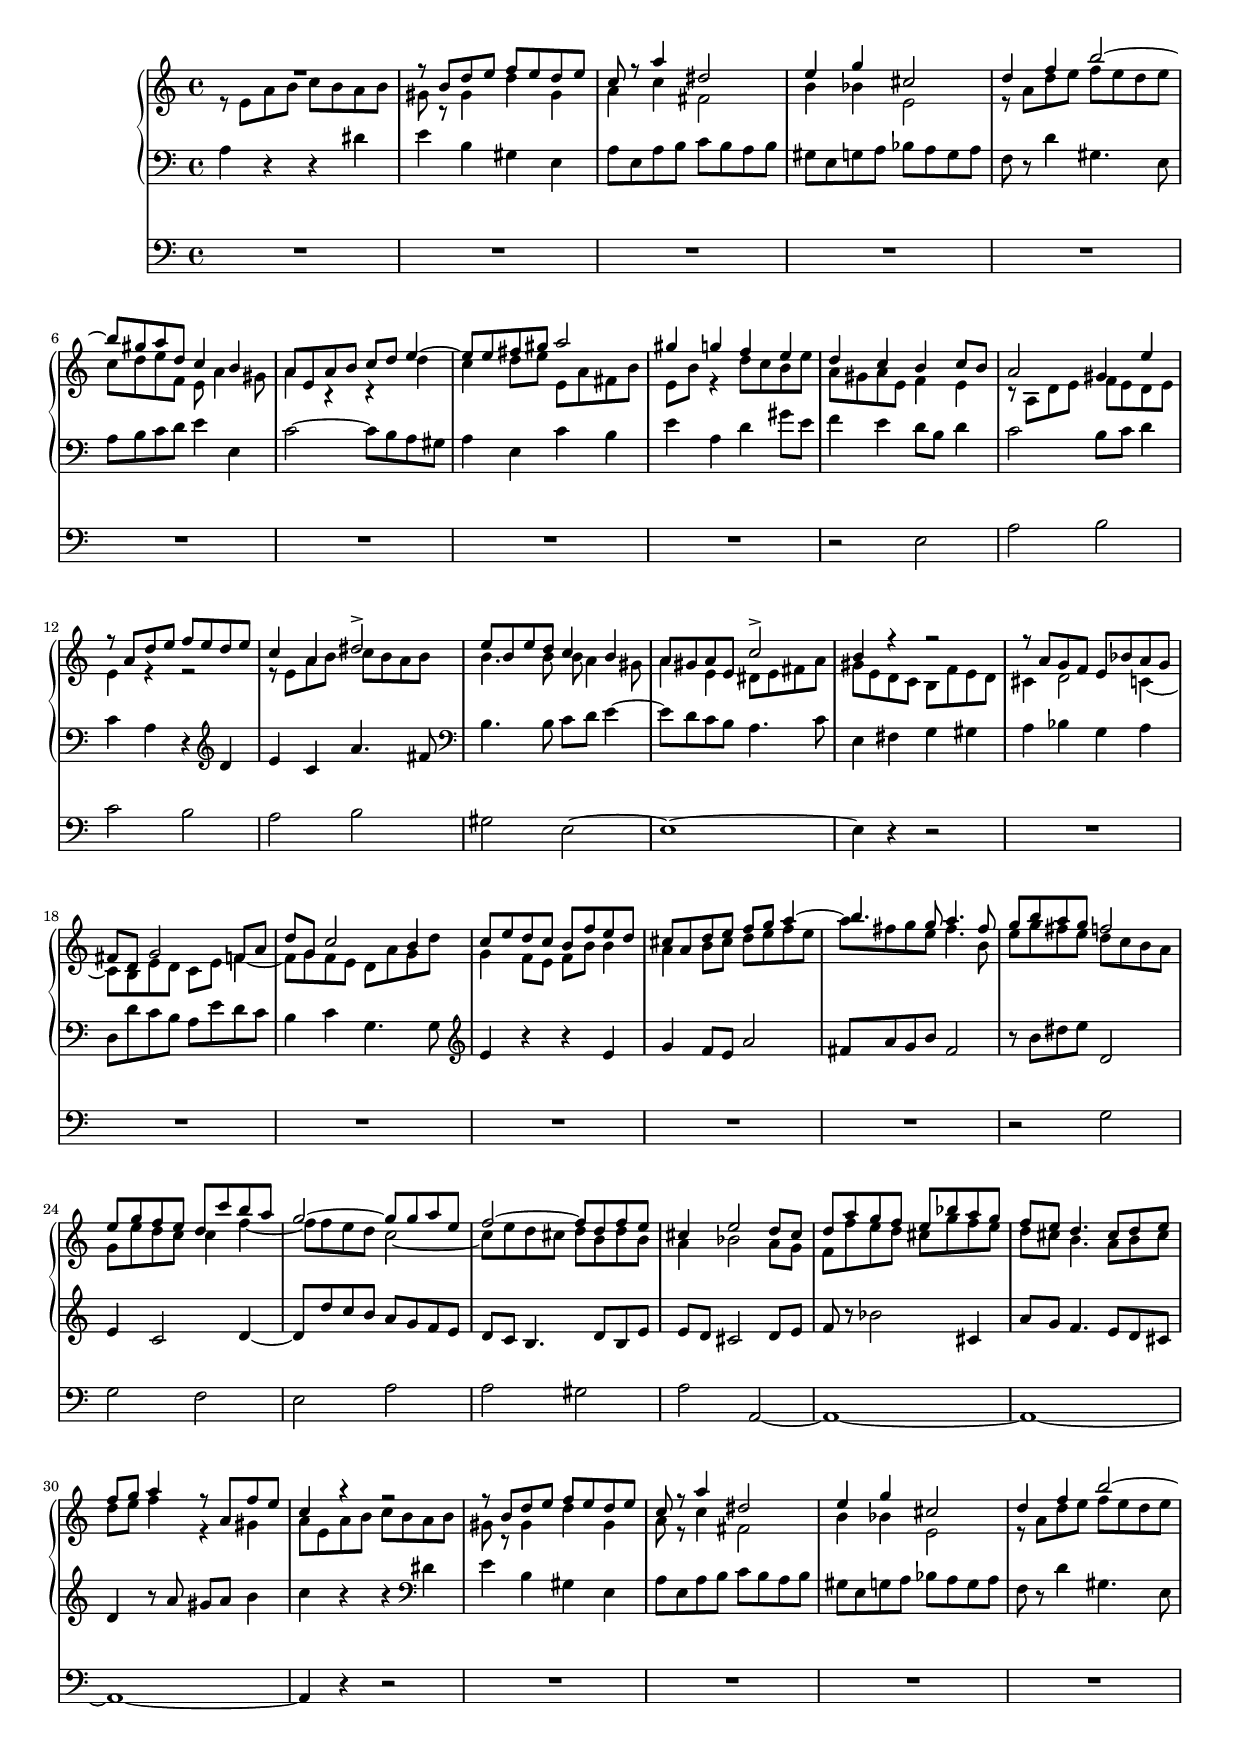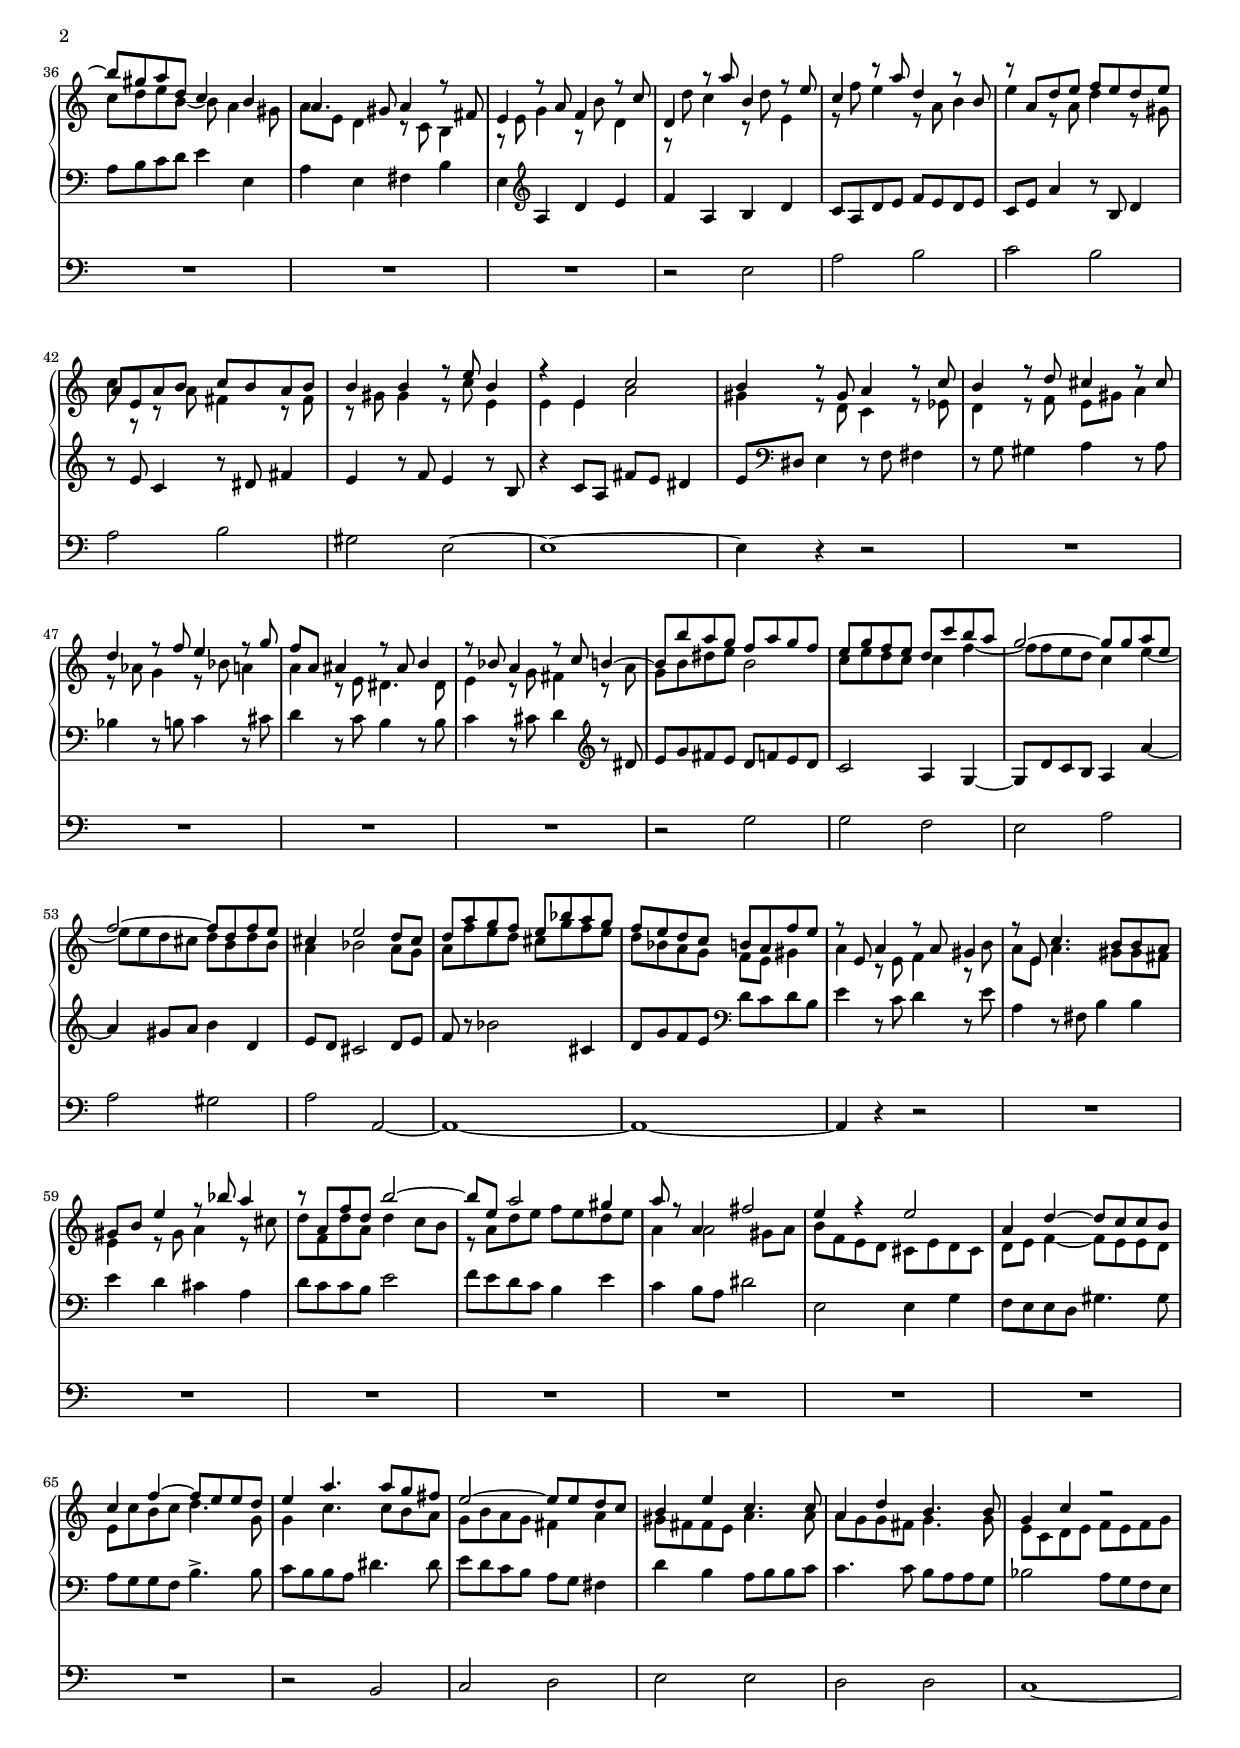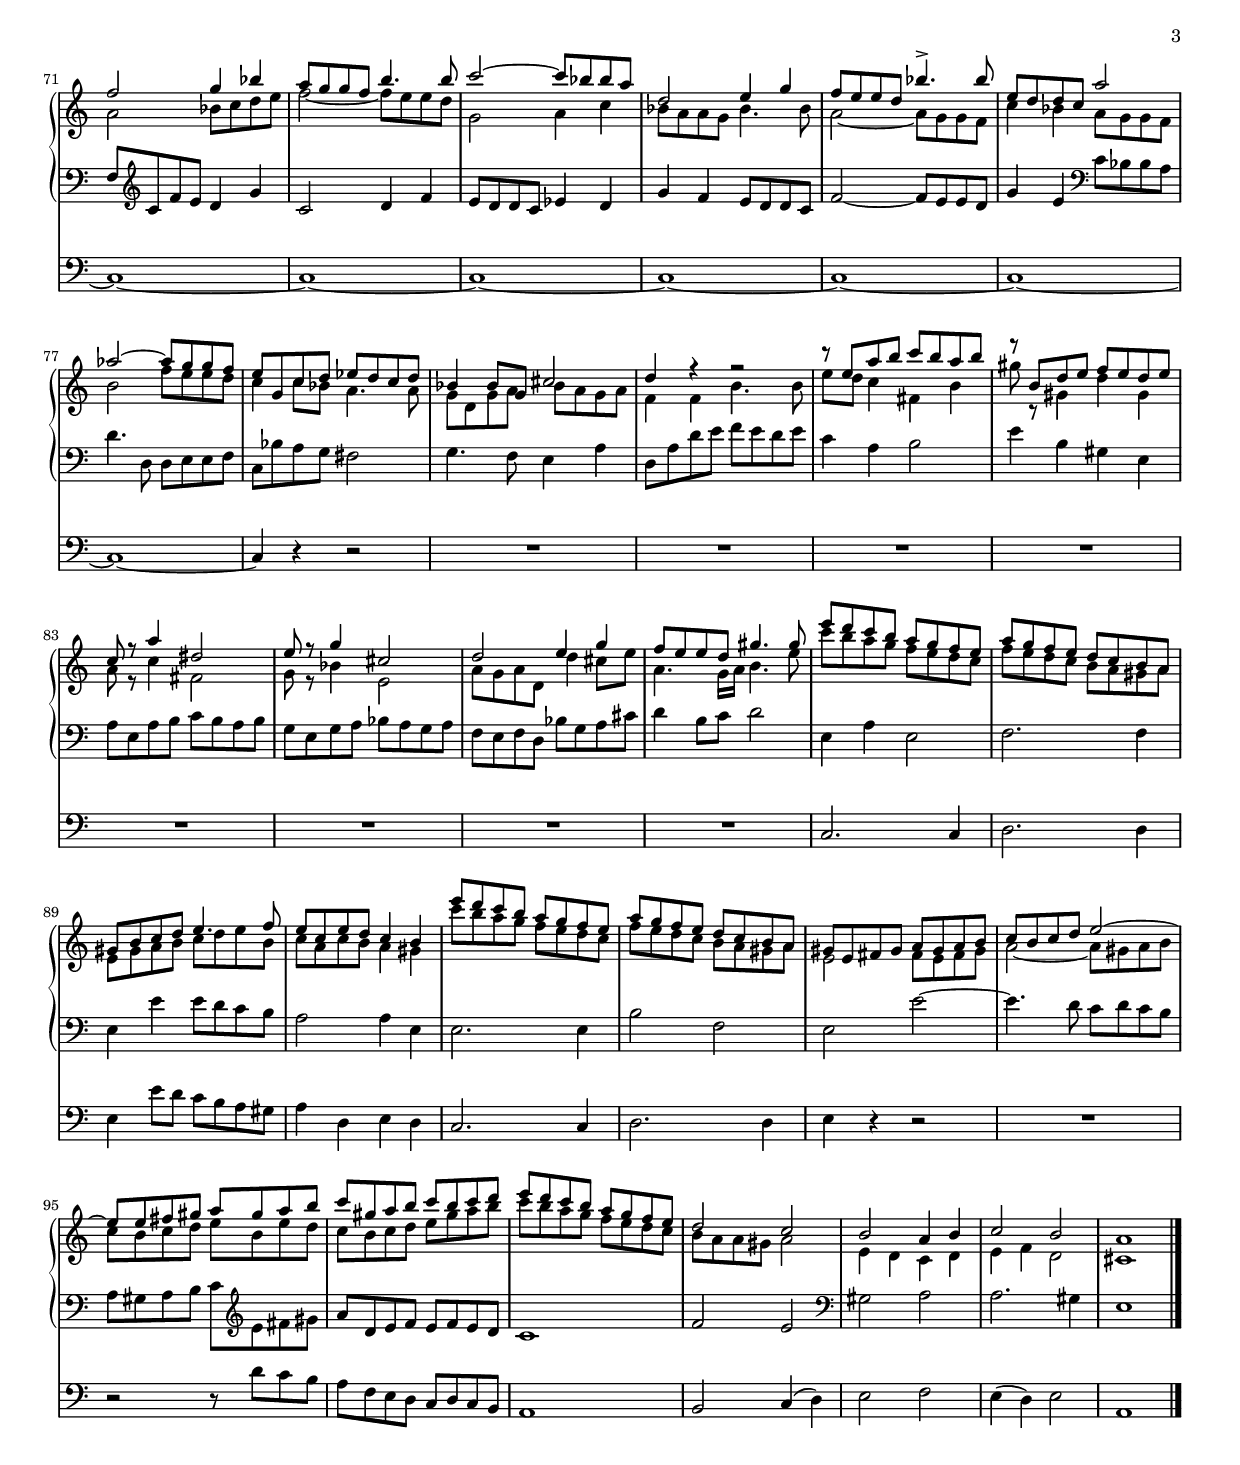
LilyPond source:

\version "2.12.0"
#(set-global-staff-size 16)
global = {
  \key a \minor
  \time 4/4
  \set beatLength = #(ly:make-moment 1 2)
}

violinoOne = \relative c'' {
  \global
  R1 |
  r8 b\p d e f e d e |
  c r a'4 dis,2 |
  e4 g cis,2 |
  % bar 5
  d4 f b2~ |
  b8 gis a d, c4 b |
  a8 e a b c d e4~ |
  e8 e fis gis a2 |
  gis4 g f e |
  % bar 10
  d c b c8 b |
  a2 gis4 e' |
  r8 a, d e f\< e d e |
  c4 a\! dis2-> |
  e8 b\f e d c4 b |
  % bar 15
  a8 gis a e c'2-> |
  b4 r r2 |
  r8 a\p g f e bes' a g |
  fis d g2 f8 a |
  d g, c2 b4 |
  % bar 20
  c8 e d c b f' e d |
  cis a d e f g a4~ |
  a8 fis g e a4. fis8 |
  g b a g f2 |
  e8 g f e d c' b a |
  % bar 25
  g2~ g8 g\< a e |
  f2~\! f8 d f e |
  cis4 e2\f d8 cis |
  d a' g f e bes' a g |
  f e d4. cis8 d e |
  % bar 30
  f g a4 r8 a, f' e |
  c4 r r2 |
  r8 b\p d e f e d e |
  c r a'4 dis,2 |
  e4 g cis,2 |
  % bar 35
  d4 f b2~ |
  b8 gis a d, c4 b |
  a4. gis8 a4 r8 fis |
  e4 r8 a f4 r8 c' |
  d,4 r8 a'' b,4 r8 e |
  % bar 40
  c4 r8 a' d,4 r8 b |
  e4 r8 a, d4 r8 gis,\< |
  a e a b\! c b a b |
  e,4\f gis r8 e' b4 |
  r e, c'2 |
  % bar 45
  b4 r8 gis\p a4 r8 c |
  b4 r8 d cis4 r8 cis |
  d4 r8 f e4 r8 g |
  f a, ais4 r8 ais\< b4 |
  r8\! bes a4 r8 c b4~ |
  % bar 50
  b8 b' a g f\p a g f |
  e g f e d c' b a |
  g2~ g8 g a e |
  f2~ f8 d f e |
  cis4 e2\f d8 cis |
  % bar 55
  d a' g f e bes' a g |
  f e\< d c b a\> f' e\! |
  r8 e, a4 r8 a_\markup\italic { dim. } gis4 |
  r8 e c'4. b8 b a |
  gis b e4 r8 bes' a4 |
  % bar 60
  r8 a, f' d b'2~ |
  b8 e, a2 gis4 |
  a8 r a,4 fis'2 |
  e4 r e2 |
  a,4 d~ d8 c c b |
  % bar 65
  c4_\markup \italic { cresc. } f~ f8 e e d |
  e4 a4. a8 g fis |
  e2~ e8 e d c |
  b4 e c4. c8 |
  a4 d b4. b8 |
  % bar 70
  g4 c r2 |
  f2 g4 bes |
  a8 g g f b4. b8 |
  c2~ c8 bes bes a |
  d,2 e4 g |
  % bar 75
  f8 e e d bes'4.-> bes8 |
  e,8 d d c a'2 |
  as~ as8 g g f |
  e g, c d es d c d |
  bes4 bes8 g cis2 |
  % bar 80
  d4 r r2 |
  r8 e a b c b a b |
  gis r gis,4 d' gis, |
  a8 r a'4 dis,2 |
  e8 r g4 cis,2 |
  % bar 85
  d2 e4 g |
  f8 e e d gis4. gis8 |
  e'8 d c b a g f e |
  a g f e d c b a |
  gis b c d e4. f8 |
  % bar 90
  e c e d c4 b |
  e'8 d c b a g f e |
  a g f e d c b a |
  gis e fis gis a gis a b |
  c b c d e2~ |
  % bar 95
  e8 e fis gis a gis a b |
  c gis a b c b c d |
  e d c b a g f e |
  d2 c |
  b a4 b |
  c2 b |
  a1 |
  \bar "|."
}

violinoTwo = \relative c' {
  \global
  r8 e\p a b c b a b |
  gis r gis4 d' gis, |
  a c fis,2 |
  b4 bes e,2 |
  % bar 5
  r8 a d e f e d e |
  c d e f, e a4 gis8 |
  a4 r r d |
  c d8 e e, a fis b |
  e, b' r4 d8 c b e |
  % bar 10
  a, gis a e f4 e |
  r8 a, d e f e d e |
  c4 a r d |
  e c a'4. fis8 |
  b,4. b'8\f b a4 gis8 |
  % bar 15
  a4 e dis8 e fis a |
  gis\p e d c b f' e d |
  cis4 d2 c4~ |
  c8 b e d c e f4~ |
  f8 g f e d a' g d' |
  % bar 20
  e,4 r r b' |
  a b8 cis d e f e |
  b'4. g8 fis4. b,8 |
  e g fis e d c b a |
  g e' d c c4 f~ |
  % bar 25
  f8 f e d c2~\< |
  c8\! e d cis d b d b |
  a4 bes2\f a8 g |
  f f' e d cis g' f e |
  d cis b4. a8 b cis |
  % bar 30
  d8 e f4 r gis, |
  a8 e\p a b c b a b |
  gis8 r gis4 d' gis, |
  a8 r c4 fis,2 |
  b4 bes e,2 |
  % bar 35
  r8 a d e f e d e |
  c d e b~b a4 gis8 |
  a e d4 r8 c b4 |
  r8 e g4 r8 b d,4 |
  r8 d' c4 r8 d e,4 |
  % bar 40
  r8 f' e4 r8 a, b4 |
  r8 a d e f e d e\< |
  c r r a\! fis4 r8 fis |
  b4 r8 f\f e4 r8 b |
  e4 e a2 |
  % bar 45
  gis4 r8 d\p c4 r8 es |
  d4 r8 f e gis a4 |
  r8 as g4 r8 bes a4 |
  a r8 e dis4.\< dis8\! |
  e4 r8 g fis4 r8 a |
  % bar 50
  g b dis e b2\p |
  c8 e d c c4 f~ |
  f8 f e d c4 e~ |
  e8 e d cis d b d b |
  a4 bes2\f a8 g |
  % bar 55
  a f' e d cis g' f e |
  d bes\< a g f e\> gis4 |
  a4\! r8 e f4 r8 b_\markup \italic { dim. } |
  a e a4. gis8 gis fis |
  e4 r8 gis a4 r8 cis |
  % bar 60
  d f, d' a d4 c8 b |
  r a d e f e d e |
  a,4 a2 gis8 a |
  b f e d cis e d cis |
  d e f4~ f8 e e d |
  % bar 65
  e_\markup \italic { cresc. } c' b c d4. g,8 |
  g4 c4. c8 b a |
  g b a g fis4 a |
  gis8 fis fis e a4. a8 |
  a g g fis g4. g8 |
  % bar 70
  e c d e f e f g |
  a2 bes8 c d e |
  f2~ f8 e e d |
  g,2 a4 c |
  bes8 a a g bes4. bes8 |
  % bar 75
  a2~ a8 g g f |
  c'4 bes a8 g g f |
  b2 f'8 e e d |
  c4 c8 bes a4. a8 |
  g d g a bes a g a |
  % bar 80
  f4 f b4. b8 |
  e d c4 fis, b |
  r8 b d e f e d e |
  c r c4 fis,2 |
  g8 r bes4 e,2 |
  % bar 85
  a8 g a d, d'4 cis8 e |
  a,4. g16 a b4. e8 |
  c' b a g f e d c |
  f e d c b a gis a |
  e gis a b c d e b |
  % bar 90
  c a c b a4 gis |
  c'8 b a g f e d c |
  f e d c b a gis a |
  e2 fis8 e fis gis |
  a2~ a8 gis a b |
  % bar 95
  c b c d e b e d |
  c b c d e gis a b |
  c b a g f e d c |
  b a a gis a2 |
  e4 d c d |
  e f d2 |
  cis1 |
  \bar "|."
}

viola = \relative c' {
  \global
  a4\p r r dis |
  e b gis e |
  a8 e a b c b a b |
  gis e g a bes a g a |
  % bar 5
  f r d'4 gis,4. e8 |
  a b c d e4 e, |
  c'2~ c8 b a gis |
  a4 e c' b |
  e a, d gis8 e |
  % bar 10
  f4 e d8 b d4 |
  c2 b8 c d4 |
  e4 r r2 |
  r8 e a b c b a b |
  b4. b,8\f c d e4~ |
  % bar 15
  e8 d c b a4. c8 |
  e,4\p fis g gis |
  a bes g a |
  d,8 d' c b a e' d c |
  b4 c g4. g8 |
  % bar 20
  g'4 f8 e f b e,4 |
  g f8 e a2 |
  fis8 a g b fis2 |
  r8 b dis e d,2 |
  e4 c2 d4~ |
  % bar 25
  d8 d' c b a g\< f e |
  d\! c b4. d8 b e |
  e d cis2\f d8 e |
  f r bes2 cis,4 |
  a'8 g f4. e8 d cis |
  % bar 30
  d4 r8 a' gis a b4 |
  c r r dis,\p |
  e b gis e |
  a8 e a b c b a b |
  gis e g a bes a g a |
  % bar 35
  f r d'4 gis,4. e8 |
  a b c d e4 e, |
  a e fis b |
  e, a d e |
  f a, b d |
  % bar 40
  c8 a d e f e d e |
  c e a4 r8 b, d4\< |
  r8 e8 c4\! r8 dis fis4 |
  r8 gis\f b4 r8 c e,4 |
  r c8 a fis' e dis4 |
  % bar 45
  e8 dis,\p e4 r8 f fis4 |
  r8 g gis4 a r8 a |
  bes4 r8 b c4 r8 cis |
  d4 r8 c b4 r8 b\< |
  c4\! r8 cis d4 r8 dis |
  % bar 50
  e g fis e d\p f e d |
  c2 a4 g~ |
  g8 d' c b a4 a'~ |
  a gis8 a b4 d, |
  e8 d cis2\f d8 e |
  % bar 55
  f r bes2 cis,4 |
  d8 g\< f e d c\> d b |
  e4\! r8 c d4 r8 e_\markup \italic { dim. } |
  a,4 r8 fis b4 b |
  e d cis a |
  % bar 60
  d8 c c b e2 |
  f8 e d c b4 e |
  c b8 a dis2 |
  e, e4 g |
  f8 e e d gis4. gis8 |
  % bar 65
  a8_\markup \italic { cresc. } g g f b4.-> b8 |
  c b b a dis4. dis8 |
  e d c b a g fis4 |
  d' b a8 b b c |
  c4. c8 b a a g |
  % bar 70
  bes2 a8 g f e |
  f c' f e d4 g |
  c,2 d4 f |
  e8 d d c es4 d |
  g f e8 d d c |
  % bar 75
  f2~ f8 e e d |
  g4 e c8 bes bes a |
  d4. d,8 d e e f |
  c bes' a g fis2 |
  g4. f8 e4 a |
  % bar 80
  d,8 a' d e f e d e |
  c4 a b2 |
  e4 b gis e |
  a8 e a b c b a b |
  g e g a bes a g a |
  % bar 85
  f e f d bes' g a cis |
  d4 b8 c d2 |
  e,4 a e2 |
  f2. f4 |
  e e' e8 d c b |
  % bar 90
  a2 a4 e |
  e2. e4 |
  b'2 f |
  e e'~ |
  e4. d8 c d c b |
  % bar 95
  a gis a b c e fis gis |
  a d, e f e f e d |
  c1 |
  f2 e |
  gis, a |
  % bar 100
  a2. gis4 |
  e1 |
  \bar "|."
}

basso = \relative c {
  \global
  R1*9 |
  % bar 10
  r2 e\p |
  a b |
  c b |
  a b |
  gis e~\< |
  % bar 15
  << e1~\! { s4. s\> } >> |
  e4\! r r2 |
  R1*6 |
  r2 g\p |
  g f |
  % bar 25
  e a |
  a gis |
  a a,~ |
  a1~ |
  a~ |
  % bar 30
  a~ |
  a4 r r2 |
  R1*7 |
  % bar 39
  r2 e'\p |
  % bar 40
  a b |
  c b |
  a b |
  gis e~ |
  e1~ |
  % bar 45
  e4 r r2 |
  R1*4 |
  % bar 50
  r2 g\p |
  g f |
  e a |
  a gis |
  a a,~ |
  % bar 55
  a1~ |
  a~ |
  a4 r r2 |
  R1*8 |
  % bar 66
  r2 b |
  c d |
  e e |
  d d |
  % bar 70
  \repeat unfold 8 c1~ |
  c4 r r2 |
  % bar 79
  R1*8 |
  % bar 87
  c2. c4 |
  d2. d4 |
  e e'8 d c b a gis |
  % bar 90
  a4 d, e d |
  c2. c4 |
  d2. d4 |
  e r r2 |
  R1 |
  % bar 95
  r2 r8 d' c b |
  a f e d c d c b |
  a1 |
  b2 c4( d) |
  e2 f |
  e4( d) e2 |
  a,1 |
}

vocal = {
  \dynamicUp
  \autoBeamOff
}  

sop = \relative c' {
  \vocal
  \global
  R1*6 |
  r4 e\p a b |
  c b a b |
  gis e r e |
  % bar 10
  a2. gis4 |
  a b8[ c] d[ c] b4 |
  e2( d\< |
  << c2~ { s4 s4\! } >> c8[ b]) a4 |
  r8 b\f e d c4 b |
  % bar 15
  a8[\< gis]\! a[ e] c'2\> |
  b4\! r r2 |
  R1*2 |
  r4 g\p g f |
  % bar 20
  e a a gis |
  a r r a |
  b^( c8[ b] a[ g]) fis a |
  g4 b d2 |
  c4^( b8[ c] d4.) d8 |
  % bar 25
  g,4 c8[ b] c2~\<( |
  c4\! b) d b |
  cis4 e2\f d8[ cis] |
  d4 r r2 |
  r8 a\f d4.( cis8 g'4 |
  % bar 30
  f8) e d c b[ a] f'[ e] |
  c4 r r2 |
  R1*4 |
  % bar 36
  r4 e,\p a b |
  c b a b |
  gis e r e |
  a2. gis4 |
  % bar 40
  a b8[ c] d[ c] b4 |
  e4( a,2 gis4 |
  a8[^\markup\italic { cresc. } b c a] dis2) |
  e8 b\f e d c4 b |
  a8[ gis] a[ e] c'2 |
  % bar 45
  b4 r r2 |
  R1*4 |
  % bar 50
  r2 r4 g\p |
  g2 a4( b) |
  b( c) r c |
  c( b2) d4 |
  cis8 d e2\f d8[ cis] |
  % bar 55
  d4 r r2 |
  R1 |
  a2 b4 d |
  c8[ b] b[ a] dis4. dis8 |
  e4 r r a, |
  % bar 60
  d( f4.) f8 e d |
  c4( b8[ a] d4 c8[ b] |
  e4 dis8[ e] fis4.) b,8 |
  b4 e2 a,4 |
  a( d4. c8) c[ b] |
  % bar 65
  c4( f4. e8) e[ d] |
  e4( a2 g8[ fis]) |
  e2. d8[ c] |
  b8[ a] a[ gis] c4. c8 |
  a4 r r2 |
  % bar 70
  r4 g c bes |
  a2( bes8[ c]) d[ e] |
  f2~ f8[ e] e[ d] |
  c4 r r2 |
  d e4 g |
  % bar 75
  f8[ e] e[ d] d4. g,8 |
  c4 r r2 |
  R1 |
  r8 g c d es[ d] c[ d] |
  bes4 g cis2 |
  % bar 80
  d2 d8[ c] b4 |
  e8[( d] c2) b8[ a] |
  gis[ b] d[ e] f[ e] d[ e] |
  c r a4 dis4. dis8 |
  e4 g cis,4. cis8 |
  % bar 85
  d4 r r2 |
  R1 |
  r4 e, a2~ |
  a8 r a4 f'4. a,8 |
  gis b c d e4. f8 |
  % bar 90
  e[ c] e[ d] c4 b |
  a4 e a2~ |
  a8 r a4 f'4. a,8 |
  gis8[( e fis gis] a[ gis a b]) |
  c[ b c d] e2~ |
  % bar 95
  e1~ |
  e2 r |
  e1 |
  d2 c |
  b a4( b) |
  % bar 100
  c2 b |
  a1 |
  \bar "|."
}

alt = \relative c' {
  \vocal
  \global
  R1*7 |
  r4 e\p e dis |
  e^( d8[ cis] a'4) gis |
  % bar 10
  a e f( e) |
  e r r2 |
  r4 a a gis\< |
  a8[ gis]\! a4 fis4. fis8 |
  b2~\f( b8 a4 gis8 |
  % bar 15
  a4 e dis8[\> e fis a]) |
  gis4\! r r2
  R1*3 |
  % bar 20
  r4 f8[\p e] f[ d] e4 |
  a,4 a'8[ g] f4 e |
  dis( e) c' b |
  g4 r r f 
  e( d8[ e]) f4. d8 |
  % bar 25
  g2 c8([ b\< a g] |
  f4.\! e8 d4) f |
  a bes2\f a8[ g] |
  a4 e2 f8[ g] |
  a4 a8[ gis] a4. b8 |
  % bar 30
  a[ bes] a[ g] f[ e] d4 |
  a' r r2 |
  R1*5 |
  % bar 37
  r4 e\p e dis |
  e( d8[ cis] a'4) gis |
  a e f( e) |
  % bar 40
  e8 r a2 gis4 |
  a4. c,8 d[ e] f[ e] |
  a2~(^\markup\italic { cresc. } a8[ b c b]) |
  b4 r8 b\f b[ a] a[ gis] |
  a4 e dis8[ e] fis a |
  % bar 45
  gis4 r r2 |
  R1*4 |
  % bar 50
  r2 r4 f |
  e2 f |
  g r4 e |
  d( f2) f4 |
  e8 a bes2\f a8[ g] |
  % bar 55
  a4 e2 f8[ g] |
  a[ bes] a[ g] f[ e] d4 |
  a'4 r r2 |
  R1 |
  e2 e4 g |
  % bar 60
  f8[ e] e[ d] gis4. gis8 |
  a4 r r e |
  a( c4.) c8 b a |
  gis4( e8[ f] g4 f8[ e] |
  a4 gis8[ a] b4.) e,8 |
  % bar 65
  e4 a4.( g8) g[ f] |
  e4 r r2 |
  e2 fis4 a |
  gis8[ fis] fis[ e] a4. a8 |
  fis[ e] e[ d] g4. g8|
  % bar 70
  e([ c d e] f[ e f g] |
  a[ g f e] d4) g |
  c,4 r r2 |
  g'2 a4 c |
  bes8[ a] a[ g] c4. bes8 |
  % bar 75
  a2~ a8[ g] g[ f] |
  c'4 bes a g8[ f] |
  b4( c8[ d] f,4 g8[ as] |
  g4) c, c' r |
  r8 d,8 g a bes[ a] g[ a] |
  % bar 80
  f4 d gis2 |
  a2 a8[ g] fis4 |
  b8[ a] gis4 d'4. gis,8 |
  a r e4 fis4. fis8 |
  g4 bes e, r |
  % bar 85
  d2 e4 g |
  f8[ e] e[ d] gis4. gis8 |
  a4 c, e( a8[ g] |
  f4) d'8[ c] b4 a |
  e8 gis a b a[ b] c[ d] |
  % bar 90
  c4. b8 a4. gis8 |
  a4 r r2 |
  r4 d, b'4. a8 |
  b4. e,8 fis[( e fis gis] |
  a2~ a8[ gis a b] |
  % bar 95
  c4) a e2~( |
  e8[ d c b] c[ d] e4) |
  a1 |
  a4( gis) a2 |
  e4( d) c( d) |
  e( f) d2 |
  cis1 |
}

ten = \relative c' {
  \vocal
  \global
  R1*8 |
  r4 a\p d e |
  % bar 10
  f e d e |
  c a r gis |
  a b8[ c] d[ c]\< b4 |
  e4 a,\! r2 |
  e'4\f b r8 e, e' d |
  % bar 15
  c[\< b] a[\! g] fis[\>( e] dis4) |
  e4\! r r2 |
  R1*4 |
  % bar 21
  r4 d'\p d c |
  b e e dis |
  e( b2) b4 |
  c( g) a( b) |
  % bar 25
  b c8[ d] c2~(\< |
  c4\! d8[ e] f4) d |
  e4 g2\f f8[ e] |
  f4 cis2 d8[ e] |
  f4 b, e4. cis8 |
  % bar 30
  d[ g] f[ e] d[ c] b4 |
  e4 r r2 |
  R1*6 |
  % bar 38
  r4 a,\p d e |
  f e d e |
  % bar 40
  c a r f' |
  e8[( g f e] d[ c]) d4 |
  c8[^\markup\italic { cresc. } d] e[ c] b4 r |
  e4\f b r8 e, e' d |
  c[ b] c[ a] fis'[( e] dis4) |
  % bar 45
  e4 r r2 |
  R1* 4 |
  % bar 50
  r2 r4 b\p |
  c2. d4 |
  d( e) r c |
  f( d2) b4 |
  e8 f g2\f f8[ e] |
  % bar 55
  f4 cis2 d8[ e] |
  f[ g] f[ e] d[ c] b4 |
  c4 r r2 |
  R1*3 |
  % bar 61
  a2 b4 d |
  c8[ b] b[ a] dis4. dis8 |
  e4 r e, g |
  f8[ e] e[ d] gis4. gis8 |
  % bar 65
  a[ g] g[ f] b4. b8 |
  c[ b] b[ a] dis2( |
  e8[ d c b] a4 d~ |
  d) d c8[ b] b[ a] |
  c4. c8 b[ a] a[ g] |
  % bar 70
  bes2( a8[ g f e] |
  f4) r r2 |
  c'2 d4 f |
  e8[ d] d[ c] fis4. fis8 |
  g4. f8 e[ d] d[ c] |
  % bar 75
  c4( f4. e8) e[ d] |
  g4 e c8[ bes] bes[ a] |
  f'4. d8 b4. b8 |
  c[ bes] a[ g] fis4. fis8 |
  g4 r r2 |
  % bar 80
  r8 a d e f[ e] d[ e] |
  c4 a dis2 |
  e4( b) gis e |
  a4 a8[ b] c[ b] a[ b] |
  g4 g8[ a] bes[ a] g[ a] |
  % bar 85
  f[ e] f[ d] g4 a |
  d8 a d e f[ e] d[ e] |
  a,2. a4 |
  b2. b4 |
  e, e'8[ d] c[ b] a[ gis] |
  % bar 90
  a4 f' e e, |
  a2. a4 |
  f'2 d4( b) |
  e4.( d8) c[ d c b] |
  a[ gis a b] c[ b c d] |
  % bar 95
  e2.~( e8[ d] |
  c[ b a gis] a4 e) |
  c'1 |
  f2 e |
  gis, a |
  % bar 100
  a2. gis4 |
  a1 |
}

bas = \relative c {
  \vocal
  \global
  R1*9 |
  % bar 10
  r2 e\p |
  a b |
  c b |
  a b |
  gis e~\< |
  % bar 15
  << e1~\! { s4. s\> } >> |
  e4\! r r2 |
  R1*6 |
  r2 g\p |
  g f |
  % bar 25
  e a |
  a gis |
  a1~ |
  a1~ |
  a1~ |
  % bar 30
  a1~ |
  a4 r r2 |
  R1*7 |
  % bar 39
  r2 e\p |
  % bar 40
  a b |
  c b |
  a b |
  gis e~ |
  e1~ |
  % bar 45
  e4 r r2 |
  R1*4 |
  % bar 50
  r2 g\p |
  g f |
  e a |
  a gis |
  a1~ |
  % bar 55
  a1~ |
  a1~ |
  a4 r r2 |
  R1*8 |
  % bar 66
  r2 b, |
  c d |
  e e |
  d d |
  % bar 70
  \repeat unfold 8 c1~ |
  c4 r r2 |
  % bar 79
  R1*18 |
  % bar 97
  a1 |
  b2 c4( d) |
  e2 f |
  e4( d) e2 |
  a,1 |
}

sopText = \lyricmode {
  Wer nur den lie -- ben Gott läßt wal -- ten,
  wer nur den lie -- ben Gott läßt wal -- ten,
  wer nur den lie -- ben Gott läßt wal -- ten,

  und hof -- fet auf ihn al -- le -- zeit, 
  und hof -- fet auf ihn,
  auf ihn al -- le -- zeit,
  und hof -- fet auf ihn al -- le -- zeit,
  und hof -- fet auf ihn al -- le -- zeit,
  
  den wird er wun -- der -- bar er -- hal -- ten,
  den wird er wun -- der -- bar er -- hal -- ten,
  den wird er wun -- der -- bar er -- hal -- ten,
  
  in al -- lem __ Kreuz __ und Trau -- rig -- keit,
  in al -- lem Kreuz.
  
  Wer Gott dem Al -- ler -- höch -- sten traut,
  wer Gott __ dem Al -- ler -- höch -- sten traut,
  Gott dem Al -- ler -- höch -- sten traut, __
  Gott dem Al -- ler -- höch -- sten traut,
  wer Gott dem Al -- ler -- höch -- sten traut,
  wer Gott dem Al -- ler -- höch -- sten traut,
  
  der hat auf kei -- nen Sand ge -- baut, 
  der hat auf kei -- nen, kei -- nen Sand ge -- baut, 
  der hat auf kei -- nen Sand ge -- baut.
  
  Wer Gott, __ wer Gott ver -- traut,
  der hat auf kei -- nen, kei -- nen Sand ge -- baut.
  Wer Gott __ dem Al -- ler -- höch -- sten __ traut, __
  der hat auf kei -- nen Sand ge -- baut.
}

altText = \lyricmode {
  Wer nur den lie -- ben Gott läßt wal -- ten,
  wer nur den lie -- ben Gott läßt wal -- ten,
  
  und hof -- fet auf ihn al -- le -- zeit, __
  al -- le -- zeit,
  und hof -- fet auf ihn al -- le -- zeit,
  al -- le -- zeit, al -- le -- zeit, 
  und hof -- fet auf ihn al -- le -- zeit,

  den wird er wun -- der -- bar er -- hal -- ten,
  wird er wun -- der -- bar er -- hal -- ten,
  den wird er wun -- der -- bar er -- hal -- ten,
  
  in al -- lem Kreuz und Trau -- rig -- keit,
  in al -- lem Kreuz,
  al -- lem Kreuz und Trau -- rig -- keit.
  
  Wer Gott dem Al -- ler -- höch -- sten traut,
  wer Gott dem Al -- ler -- höch -- sten traut,
  Gott __ ver -- traut,
  wer Gott dem Al -- ler -- höch -- sten traut,
  dem Al -- ler -- höch -- sten traut,
  wer Gott dem Al -- ler -- höch -- sten traut, __
  wer Gott dem Al -- ler -- höch -- sten traut,
  
  der hat auf kei -- nen Sand ge -- baut,
  der hat auf kei -- nen Sand ge -- baut,
  auf kei -- nen Sand ge -- baut.
  
  Wer Gott dem Al -- ler -- höch -- sten traut,
  dem Al -- ler -- höch -- sten traut,
  der hat auf kei -- nen, kei -- nen Sand ge -- baut.
  Wer Gott dem Al -- ler -- höch -- sten traut, __
  der hat auf kei -- nen Sand ge -- baut.
}

tenText = \lyricmode {
  Wer nur den lie -- ben Gott läßt wal -- ten,
  den lie -- ben Gott läßt wal -- ten,
  wer nur den lie -- ben Gott läßt wal -- ten,
  
  und hof -- fet auf ihn al -- le -- zeit, __
  und hof -- fet __ auf ihn al -- le -- zeit,
  al -- le -- zeit, al -- le -- zeit,
  und hof -- fet auf ihn al -- le -- zeit,
  
  den wird er wun -- der -- bar er -- hal -- ten,
  den wird __ er wun -- der -- bar,
  den wird er wun -- der -- bar er -- hal -- ten,

  in al -- lem Kreuz __ und Trau -- rig -- keit,
  in al -- lem Kreuz,
  al -- lem Kreuz und Trau -- rig -- keit.

  Wer Gott dem Al -- ler -- höch -- sten traut,
  Gott dem Al -- ler -- höch -- sten traut,
  wer Gott dem Al -- ler -- höch -- sten,
  Gott dem Al -- ler -- höch -- sten traut, __
  wer Gott dem Al -- ler -- höch -- sten traut,
  dem Al -- ler -- höch -- sten traut,
  wer Gott dem Al -- ler -- höch -- sten traut,
  wer Gott ver -- traut,
  
  der hat auf kei -- nen Sand ge -- baut,
  der __ hat auf kei -- nen Sand ge -- baut,
  der hat auf kei -- nen Sand ge -- baut,
  der hat auf kei -- nen Sand, auf kei -- nen Sand,
  der hat auf kei -- nen Sand ge -- baut.
  Wer Gott dem __ Al -- ler -- höch -- sten __ traut, __
  der hat auf kei -- nen Sand ge -- baut.
}

basText = \lyricmode {
  Wer nur den lie -- ben Gott läßt wal -- ten, __
  und hof -- fet auf ihn al -- le -- zeit, __
  den wird er wun -- der -- bar er -- hal -- ten, __
  in al -- lem Kreuz und Trau -- rig -- keit. __
  Wer Gott dem Al -- ler -- höch -- sten traut, __
  der hat auf kei -- nen Sand ge -- baut.
}

rh = \change Staff = "rh"
lh = \change Staff = "lh"

organUpperOne = {
  \voiceOne
  s1*21
  % bar 22: short swap
  \voiceTwo s2 \voiceOne s2
  s1*18 |
  % bar 41: swap for one measure
  \voiceTwo s1 \voiceOne |
  s1 |
  % bar 43: go to lh
  \lh \oneVoice s4 \rh \voiceTwo s4 \voiceOne s2 |
  s1*38 |
  % bar 82: swap for 4.5 beats
  \voiceTwo s1 | s8 \voiceOne s2.. |
  
}

organUpperTwo = {
  \voiceTwo
  s1*11
  % bar 12: swap voices
  \lh \oneVoice
  s2. \clef treble s4 |
  s1 \clef bass |
  s4.
  \rh \voiceTwo s8 s2 |
  s1*5 |
  % bar 20: also
  \lh \oneVoice s2.
  \rh \voiceTwo s4 |
  s1 |
  % bar 22: short swap
  \voiceOne s2 \voiceTwo s2 |
  s1*18 |
  % bar 41: swap for one measure
  \voiceOne s1 \voiceTwo |
  s1 |
  % bar 43:2: go to lh
  \voiceOne s4 \lh \oneVoice s2. \rh \voiceTwo | 
  s1*38 |
  % bar 82: swap for 4.5 beats
  \voiceOne s1 | s8 \voiceTwo s2.. |
  
  
}

organLower = {
  \oneVoice 
  s1*11
  % bar 12: swap voices
  \rh \voiceTwo s1*2 s4.
  \lh \oneVoice s8 s2 |
  s1*5 |
  % bar 20: also, and change clef
  \clef treble
  \rh \voiceTwo s2.
  \lh \oneVoice s4 |
  s1*10 |
  % bar 31: back to bass clef
  s2. \clef bass s4 |
  s1*6 |
  % bar 38: treble
  s4 \clef treble s2. |
  s1*4 |
  % bar 43: go to rh
  \rh \voiceTwo s4 \voiceOne s \voiceTwo s2
  \lh \oneVoice
  s1 |
  % bar 45:
  s8 \clef bass s2.. |
  s1*3 |
  % bar 49:
  s2. \clef treble s4 |
  s1*6 |
  s2 \clef bass s |
  s1*14 |
  % bar 71
  s8 \clef treble s2.. |
  s1*4 |
  % bar 76
  s2 \clef bass s |
  % bar 95
  s1*18 |
  s2 s8 \clef treble s4. |
  s1*3 |
  \clef bass
}



%{\score {
  <<
    \new StaffGroup <<
      \new GrandStaff <<
        \new Staff \with {
          instrumentName = #"Violino I"
        } \violinoOne
        \new Staff \with {
          instrumentName = #"Violino II"
        } \violinoTwo
      >>
      \new Staff \with {
        instrumentName = #"Viola"
      } { \clef alto \viola }
    >>
    \new ChoirStaff <<
      \new Staff \with {
        instrumentName = #"Soprano"
      } \new Voice = "sop" \sop
      \new Lyrics \lyricsto "sop" \sopText
      \new Staff \with {
        instrumentName = #"Alto"
      } \new Voice = "alt" \alt
      \new Lyrics \lyricsto "alt" \altText
      \new Staff \with {
        instrumentName = #"Tenore"
      } \new Voice = "ten" { \clef "treble_8" \ten }
      \new Lyrics \lyricsto "ten" \tenText
      \new Staff \with {
        instrumentName = #"Basso"
      } \new Voice = "bas" { \clef bass \bas }
      \new Lyrics \lyricsto "bas" \basText
    >>
    \new Staff \with {
      instrumentName = #"Violoncello e Basso"
    } { \clef bass \basso }
  >>
%}


#(define (filterOneEvent event)
  (let ((eventname (ly:music-property  event 'name)))
   (not (member eventname '(
     AbsoluteDynamicEvent
     CrescendoEvent
     DecrescendoEvent
     TextScriptEvent
     )))))

filtermusic = #(define-music-function
  (parser location music) (ly:music?)
  (music-filter filterOneEvent music)
)


% organ part:
\score {
  <<
    \new PianoStaff <<
      \new Staff = "rh" <<
        \new Voice <<
          \filtermusic \violinoOne
          \organUpperOne
        >>
        \new Voice <<
          \filtermusic \violinoTwo
          \organUpperTwo
        >>
      >>
      \new Staff = "lh" \new Voice {
        \clef bass <<
          \filtermusic \viola 
          \organLower
        >>
      }
    >>
    \new Staff {
      \clef bass
      \filtermusic \basso
    }
  >>
}
